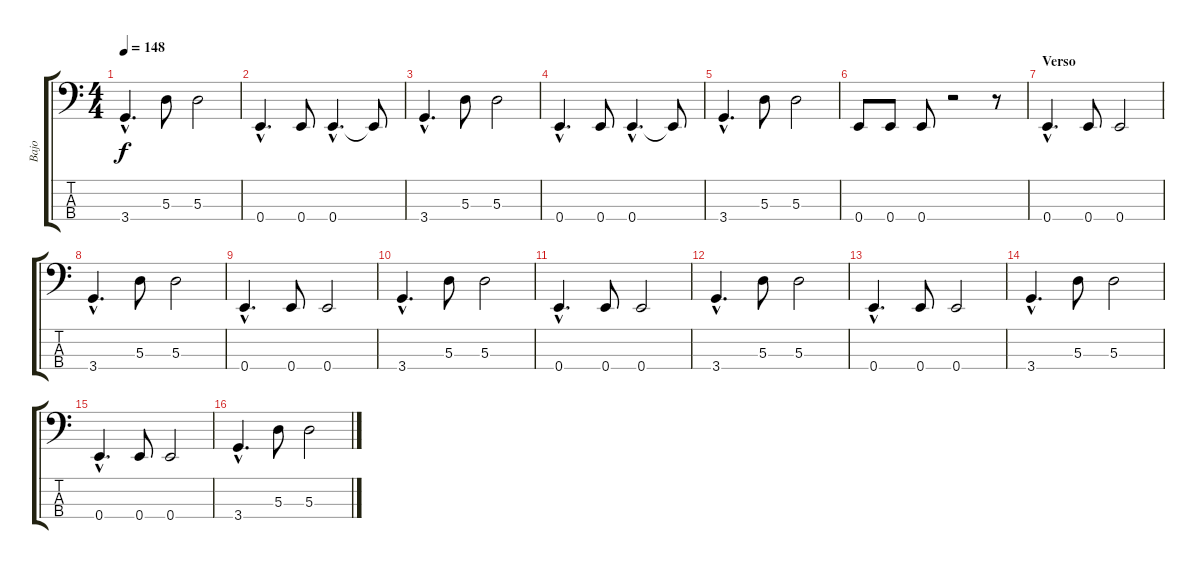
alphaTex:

\track ("Bajo" "Bajo") {instrument electricbassfinger}
\staff {score tabs}
\tuning (G2 D2 A1 E1) {hide}
\ts (4 4)
\tempo 148
\clef f4
\ks c
3.4{hac}.4{d dy f} 5.3.8 5.3.2 |
0.4{hac}.4{d} 0.4.8 0.4{hac}.4{d} 0.4{t}.8 |
3.4{hac}.4{d} 5.3.8 5.3.2 |
0.4{hac}.4{d} 0.4.8 0.4{hac}.4{d} 0.4{t}.8 |
3.4{hac}.4{d} 5.3.8 5.3.2 |
0.4.8 0.4.8 0.4.8 r.2 r.8 |
\section ("" "Verso")
0.4{hac}.4{d} 0.4.8 0.4.2 |
3.4{hac}.4{d} 5.3.8 5.3.2 |
0.4{hac}.4{d} 0.4.8 0.4.2 |
3.4{hac}.4{d} 5.3.8 5.3.2 |
0.4{hac}.4{d} 0.4.8 0.4.2 |
3.4{hac}.4{d} 5.3.8 5.3.2 |
0.4{hac}.4{d} 0.4.8 0.4.2 |
3.4{hac}.4{d} 5.3.8 5.3.2 |
0.4{hac}.4{d} 0.4.8 0.4.2 |
3.4{hac}.4{d} 5.3.8 5.3.2
